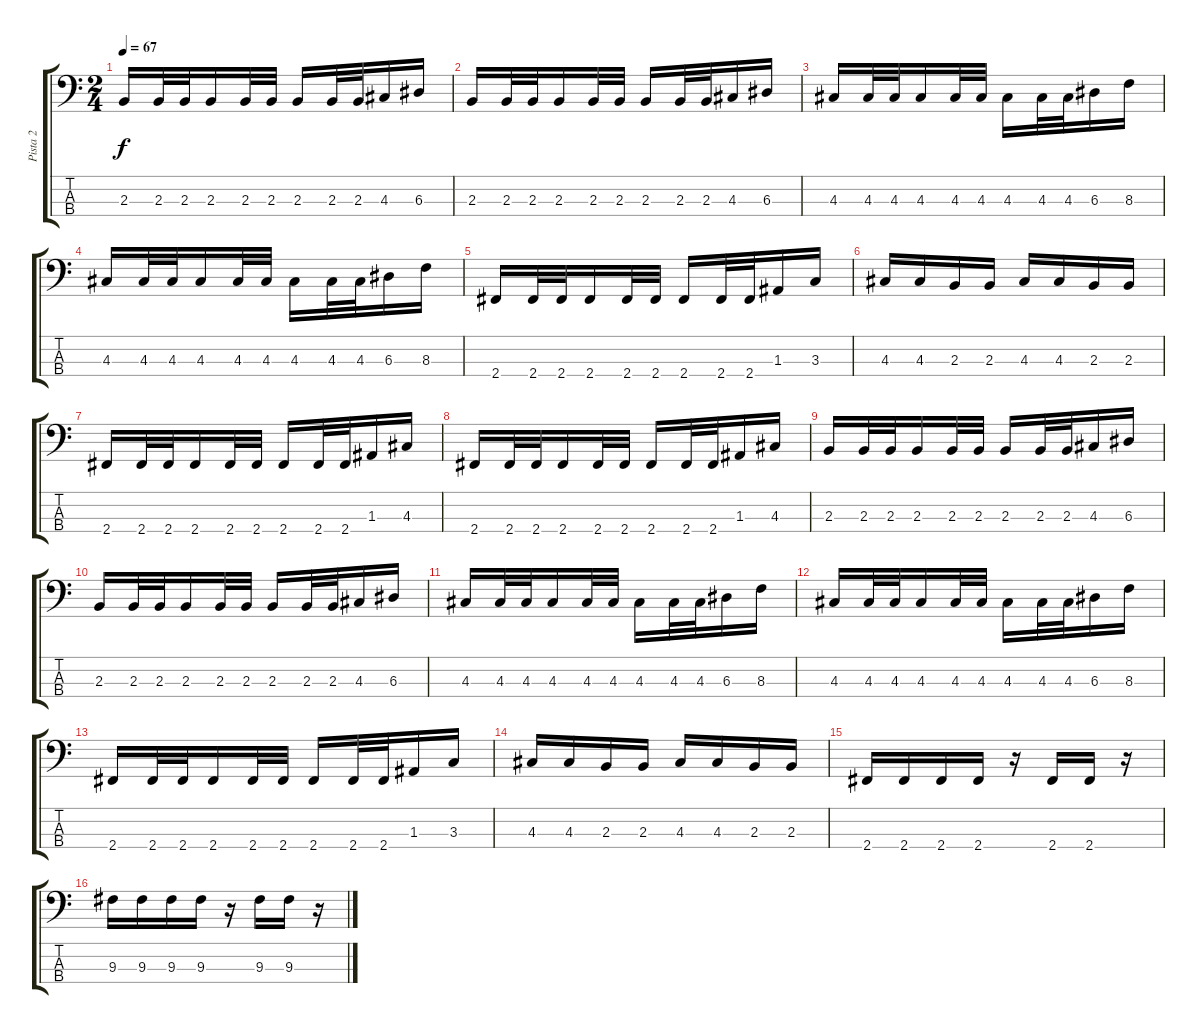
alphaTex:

\track ("Pista 2" "Pista 2") {instrument electricbassfinger}
\staff {score tabs}
\tuning (G2 D2 A1 E1) {hide}
\ts (2 4)
\tempo 67
\clef f4
\ks c
2.3.16{dy f} 2.3.32 2.3.32 2.3.16 2.3.32 2.3.32 2.3.16 2.3.32 2.3.32 4.3.16 6.3.16 |
2.3.16 2.3.32 2.3.32 2.3.16 2.3.32 2.3.32 2.3.16 2.3.32 2.3.32 4.3.16 6.3.16 |
4.3.16 4.3.32 4.3.32 4.3.16 4.3.32 4.3.32 4.3.16 4.3.32 4.3.32 6.3.16 8.3.16 |
4.3.16 4.3.32 4.3.32 4.3.16 4.3.32 4.3.32 4.3.16 4.3.32 4.3.32 6.3.16 8.3.16 |
2.4.16 2.4.32 2.4.32 2.4.16 2.4.32 2.4.32 2.4.16 2.4.32 2.4.32 1.3.16 3.3.16 |
4.3.16 4.3.16 2.3.16 2.3.16 4.3.16 4.3.16 2.3.16 2.3.16 |
2.4.16 2.4.32 2.4.32 2.4.16 2.4.32 2.4.32 2.4.16 2.4.32 2.4.32 1.3.16 4.3.16 |
2.4.16 2.4.32 2.4.32 2.4.16 2.4.32 2.4.32 2.4.16 2.4.32 2.4.32 1.3.16 4.3.16 |
2.3.16 2.3.32 2.3.32 2.3.16 2.3.32 2.3.32 2.3.16 2.3.32 2.3.32 4.3.16 6.3.16 |
2.3.16 2.3.32 2.3.32 2.3.16 2.3.32 2.3.32 2.3.16 2.3.32 2.3.32 4.3.16 6.3.16 |
4.3.16 4.3.32 4.3.32 4.3.16 4.3.32 4.3.32 4.3.16 4.3.32 4.3.32 6.3.16 8.3.16 |
4.3.16 4.3.32 4.3.32 4.3.16 4.3.32 4.3.32 4.3.16 4.3.32 4.3.32 6.3.16 8.3.16 |
2.4.16 2.4.32 2.4.32 2.4.16 2.4.32 2.4.32 2.4.16 2.4.32 2.4.32 1.3.16 3.3.16 |
4.3.16 4.3.16 2.3.16 2.3.16 4.3.16 4.3.16 2.3.16 2.3.16 |
2.4.16 2.4.16 2.4.16 2.4.16 r.16 2.4.16 2.4.16 r.16 |
9.3.16 9.3.16 9.3.16 9.3.16 r.16 9.3.16 9.3.16 r.16
